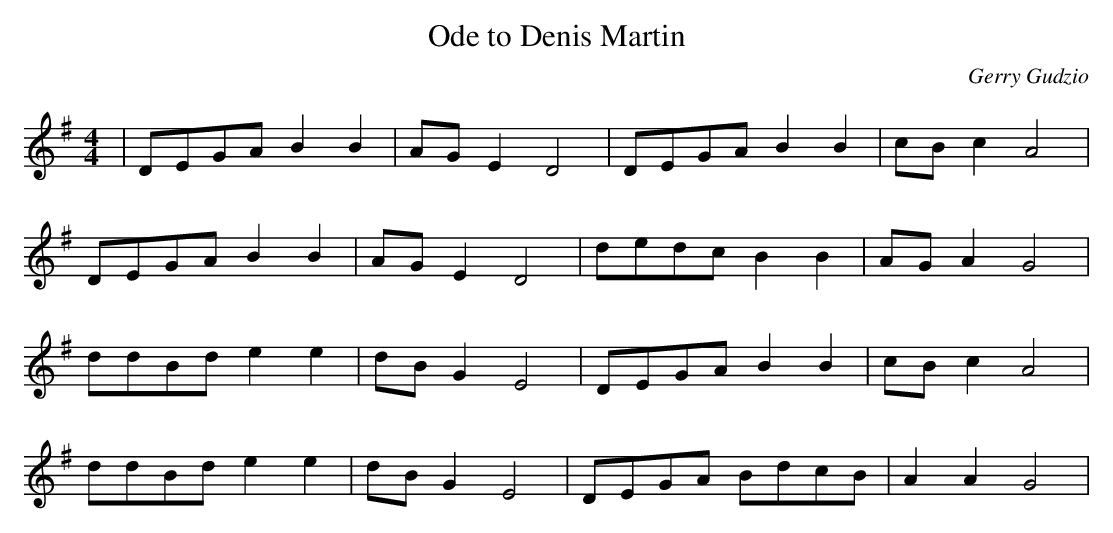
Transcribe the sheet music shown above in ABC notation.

X:1'1'
T: Ode to Denis Martin
C: Gerry Gudzio
M:4/4
L:1/8
K:G
|DEGA B2B2| AGE2D4|DEGA B2B2| cB c2 A4|
DEGA B2B2| AG E2D4|dedc B2B2| AG A2 G4|
ddBd e2 e2| dB G2 E4|DEGA B2B2| cB c2 A4|
ddBd e2e2| dB G2E4| DEGA BdcB| A2A2 G4|
